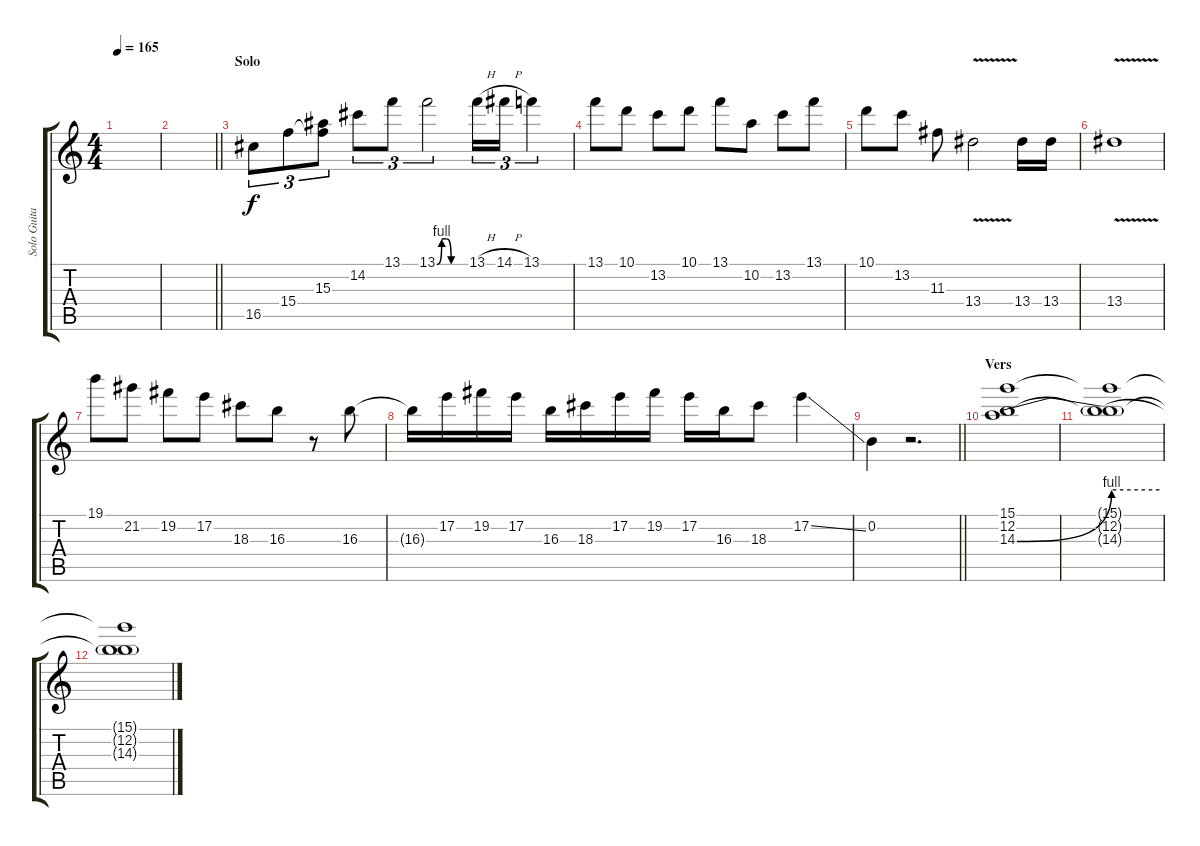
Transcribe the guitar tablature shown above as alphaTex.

\track ("Solo Guitar" "Solo Guita") {instrument distortionguitar}
\staff {score tabs}
\tuning (E4 B3 G3 D3 A2 E2) {hide}
\ts (4 4)
\tempo 165
\clef g2
\ks c
|
\barLineRight lightlight
|
\section ("" "Solo")
16.5.8{tu (3 2)} 15.4.8{tu (3 2)} (15.3 15.4{t}).8{tu (3 2)} 14.2.8{tu (3 2)} 13.1.8{tu (3 2)} 13.1{be (custom 0 0 10 4 20 4 30 0 60 0)}.2{tu (3 2)} 13.1{h}.16{tu (3 2)} 14.1{h}.16{tu (3 2)} 13.1.4{tu (3 2)} |
13.1.8 10.1.8 13.2.8 10.1.8 13.1.8 10.2.8 13.2.8 13.1.8 |
10.1.8 13.2.8 11.3.8 13.4{v}.2 13.4.16 13.4.16 |
13.4{v}.1 |
19.1.8 21.2.8 19.2.8 17.2.8 18.3.8 16.3.8 r.8 16.3.8 |
16.3{t}.16 17.2.16 19.2.16 17.2.16 16.3.16 18.3.16 17.2.16 19.2.16 17.2.16 16.3.16 18.3.8 17.2{ss}.4 |
\barLineRight lightlight
0.2.4{volume 0} r.2{d volume 16} |
\section ("" "Vers")
(15.1 12.2 14.3{be (bend 0 0 60 4)}).1 |
(15.1{t} 12.2{t} 14.3{be (hold 0 4 60 4) t}).1 |
(15.1{t} 12.2{t} 14.3{t}).1
